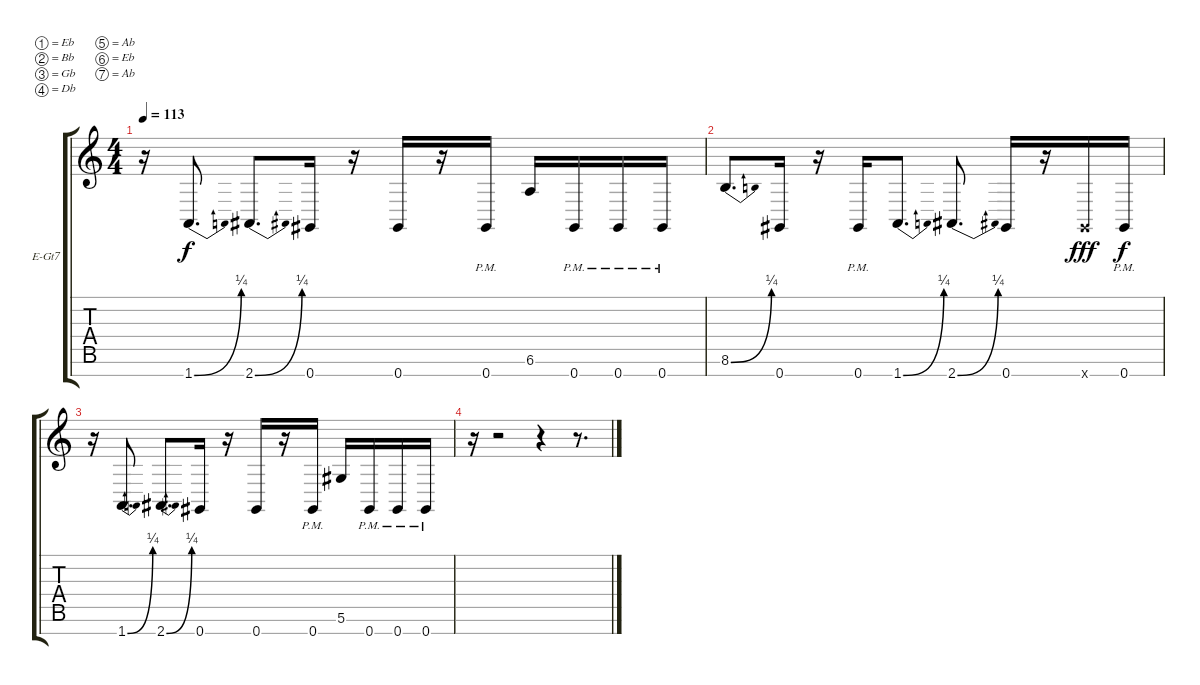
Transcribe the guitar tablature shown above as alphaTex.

\bracketExtendMode groupsimilarinstruments
\firstSystemTrackNameOrientation horizontal
\otherSystemsTrackNameOrientation horizontal
\track ("Track 3" "E-Gt7") {solo instrument distortionguitar}
\staff {score tabs}
\tuning (Eb4 Bb3 Gb3 Db3 Ab2 Eb2 Ab1)
\ts (4 4)
\tempo 113
\clef g2
\ks c
r.16{dy f} 1.7{be (bend 0 0 60 1)}.8{d} 2.7{be (bend 0 0 60 1)}.8{d} 0.7.16 r.16 0.7.16 r.16 0.7{pm}.16 6.6.16 0.7{pm}.16 0.7{pm}.16 0.7{pm}.16 |
8.6{be (bend 0 0 60 1)}.8{d} 0.7.16 r.16 0.7{pm}.16 1.7{be (bend 0 0 60 1)}.8{d} 2.7{be (bend 0 0 60 1)}.8{d} 0.7.16 r.16 0.7{x}.16{dy fff} 0.7{pm}.16{dy f} |
r.16 1.7{be (bend 0 0 60 1)}.8{d} 2.7{be (bend 0 0 60 1)}.8{d} 0.7.16 r.16 0.7.16 r.16 0.7{pm}.16 5.6.16 0.7{pm}.16 0.7{pm}.16 0.7{pm}.16 |
r.16 r.2 r.4 r.8{d}
